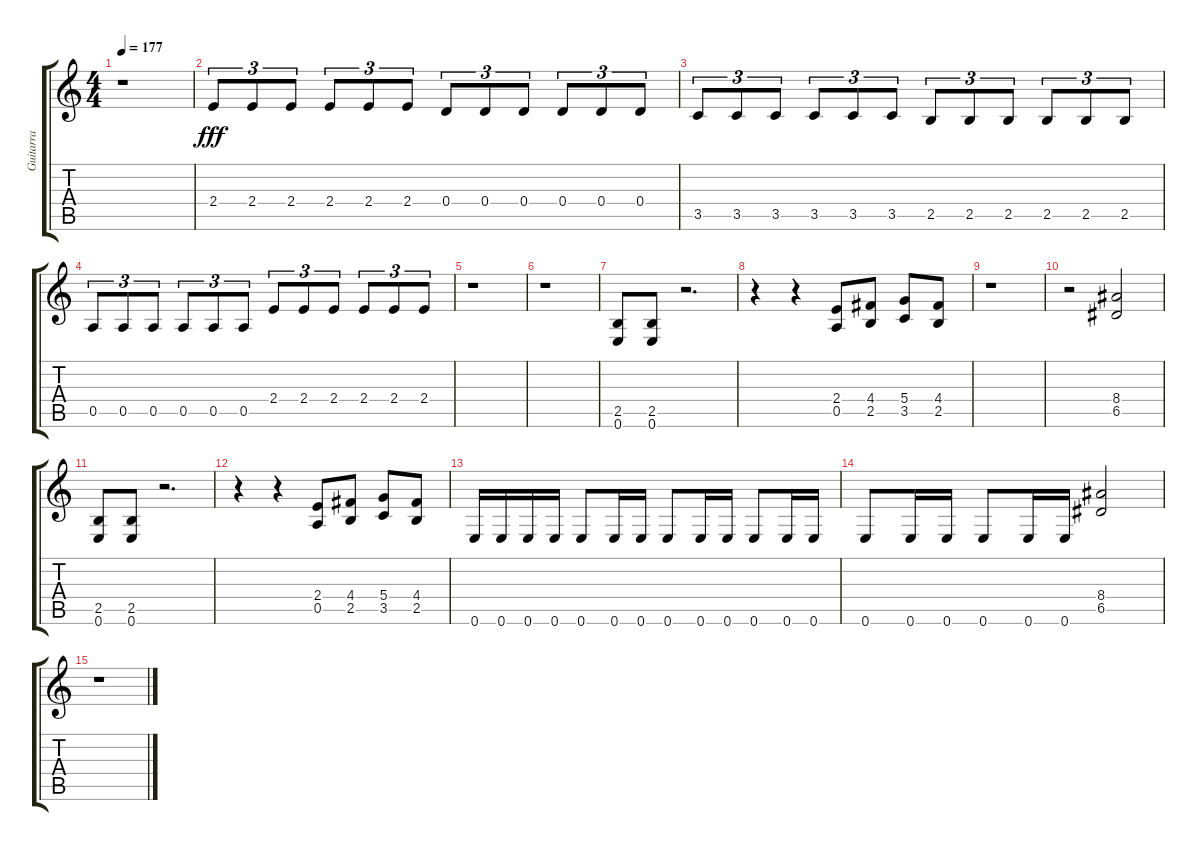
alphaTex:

\track ("Guitarra" "Guitarra") {instrument distortionguitar}
\staff {score tabs}
\tuning (E4 B3 G3 D3 A2 E2) {hide}
\ts (4 4)
\tempo 177
\clef g2
\ks c
r.1{dy mf} |
2.4.8{tu (3 2) dy fff} 2.4.8{tu (3 2)} 2.4.8{tu (3 2)} 2.4.8{tu (3 2)} 2.4.8{tu (3 2)} 2.4.8{tu (3 2)} 0.4.8{tu (3 2)} 0.4.8{tu (3 2)} 0.4.8{tu (3 2)} 0.4.8{tu (3 2)} 0.4.8{tu (3 2)} 0.4.8{tu (3 2)} |
3.5.8{tu (3 2)} 3.5.8{tu (3 2)} 3.5.8{tu (3 2)} 3.5.8{tu (3 2)} 3.5.8{tu (3 2)} 3.5.8{tu (3 2)} 2.5.8{tu (3 2)} 2.5.8{tu (3 2)} 2.5.8{tu (3 2)} 2.5.8{tu (3 2)} 2.5.8{tu (3 2)} 2.5.8{tu (3 2)} |
0.5.8{tu (3 2)} 0.5.8{tu (3 2)} 0.5.8{tu (3 2)} 0.5.8{tu (3 2)} 0.5.8{tu (3 2)} 0.5.8{tu (3 2)} 2.4.8{tu (3 2)} 2.4.8{tu (3 2)} 2.4.8{tu (3 2)} 2.4.8{tu (3 2)} 2.4.8{tu (3 2)} 2.4.8{tu (3 2)} |
r.1 |
r.1 |
(2.5 0.6).8 (2.5 0.6).8 r.2{d} |
r.4 r.4 (2.4 0.5).8 (4.4 2.5).8 (5.4 3.5).8 (4.4 2.5).8 |
r.1 |
r.2 (8.4 6.5).2 |
(2.5 0.6).8 (2.5 0.6).8 r.2{d} |
r.4 r.4 (2.4 0.5).8 (4.4 2.5).8 (5.4 3.5).8 (4.4 2.5).8 |
0.6.16 0.6.16 0.6.16 0.6.16 0.6.8 0.6.16 0.6.16 0.6.8 0.6.16 0.6.16 0.6.8 0.6.16 0.6.16 |
0.6.8 0.6.16 0.6.16 0.6.8 0.6.16 0.6.16 (8.4 6.5).2 |
r.1
